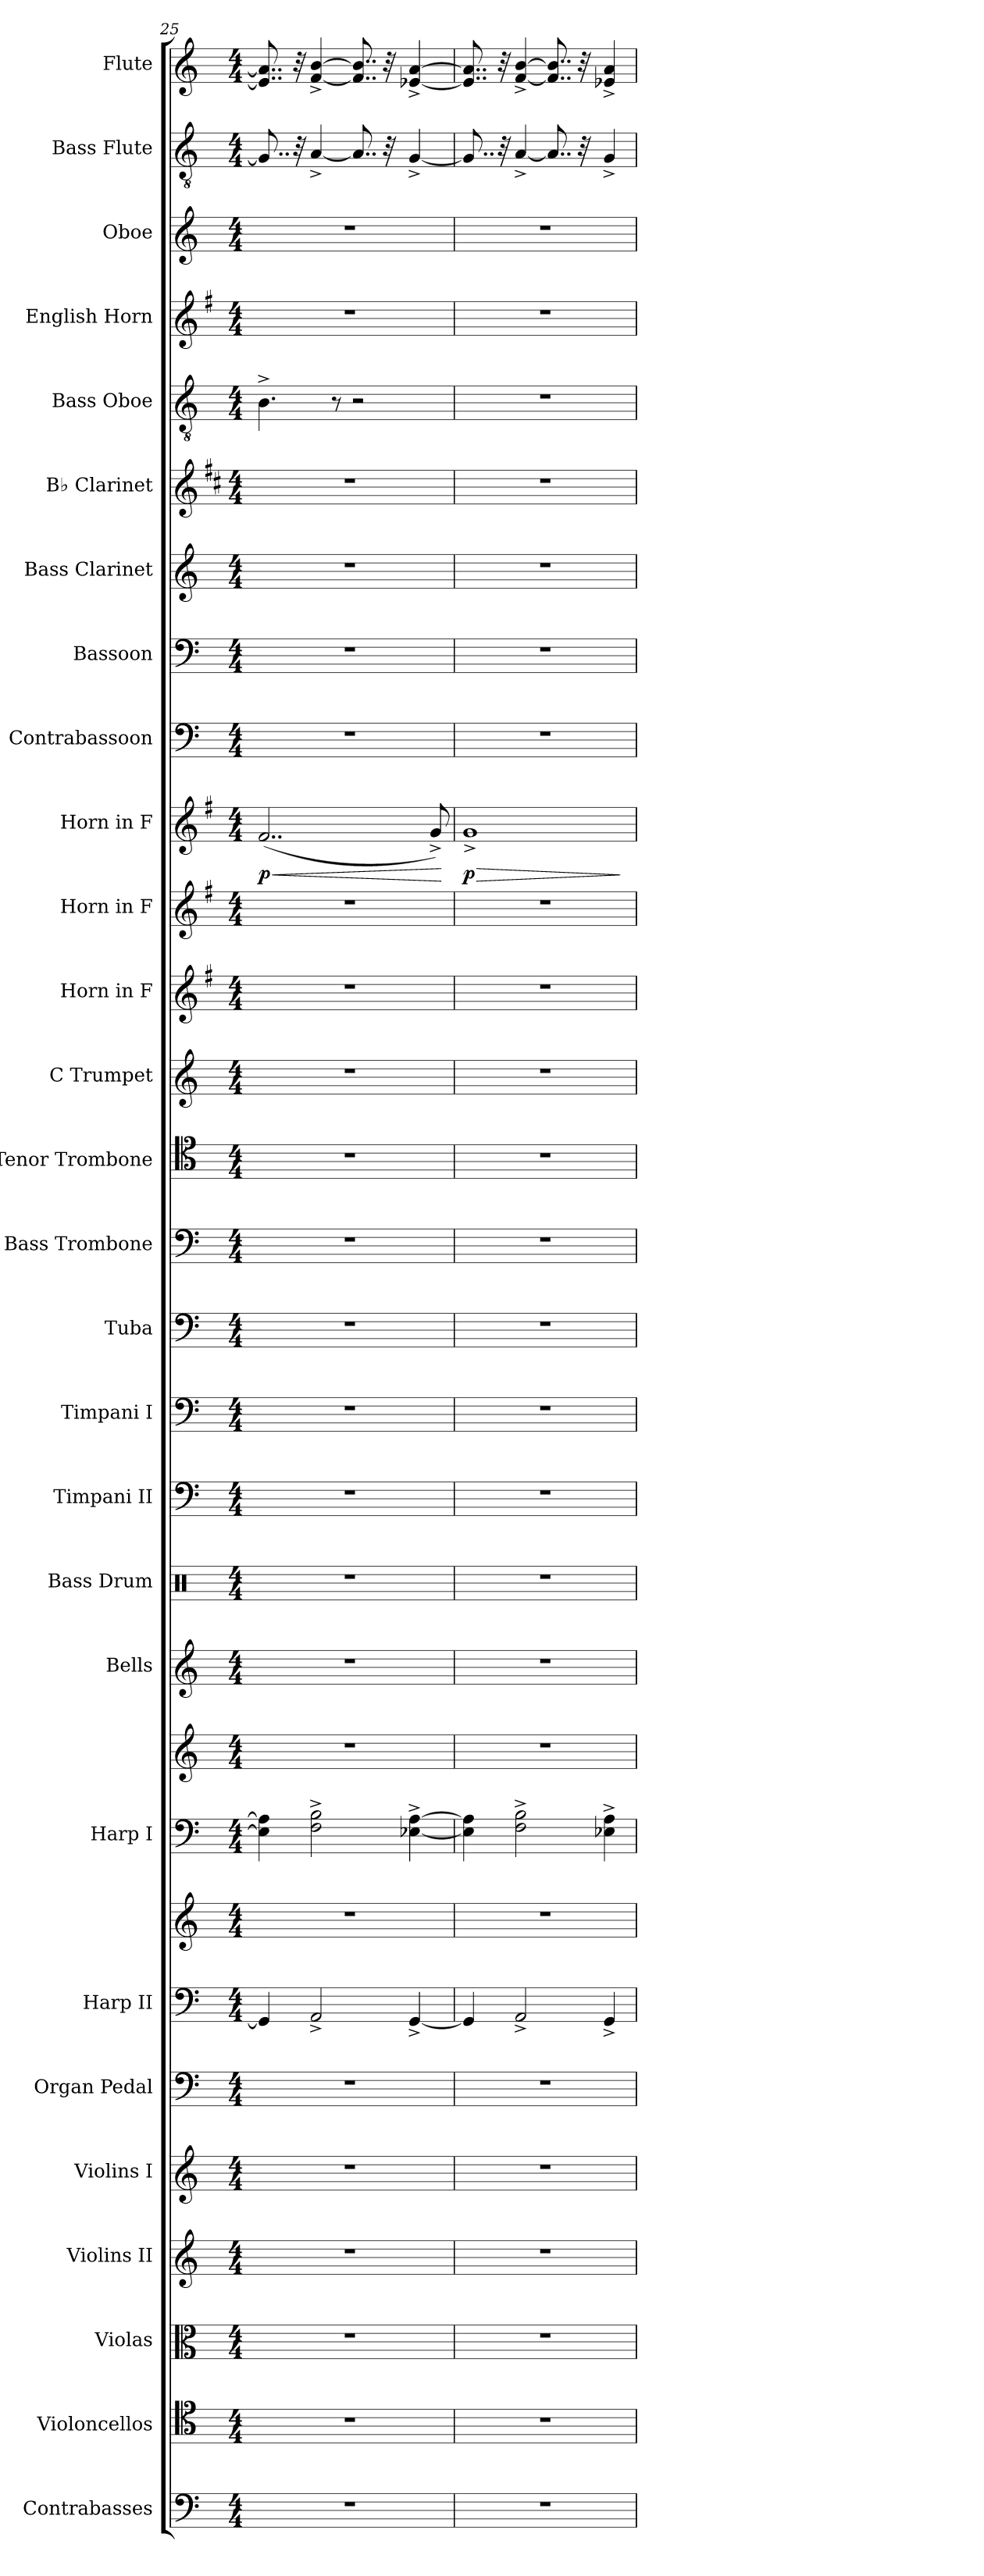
**kern	**kern	**kern	**kern	**kern	**kern	**kern	**kern	**kern	**kern	**kern	**kern	**kern	**kern	**kern	**kern	**kern	**kern	**kern	**kern	**kern	**dynam	**kern	**kern	**kern	**kern	**kern	**kern	**kern	**kern	**kern
*part28	*part27	*part26	*part25	*part24	*part23	*part22	*part22	*part21	*part21	*part20	*part19	*part18	*part17	*part16	*part15	*part14	*part13	*part12	*part11	*part10	*part10	*part9	*part8	*part7	*part6	*part5	*part4	*part3	*part2	*part1
*staff30	*staff29	*staff28	*staff27	*staff26	*staff25	*staff24	*staff23	*staff22	*staff21	*staff20	*staff19	*staff18	*staff17	*staff16	*staff15	*staff14	*staff13	*staff12	*staff11	*staff10	*staff10	*staff9	*staff8	*staff7	*staff6	*staff5	*staff4	*staff3	*staff2	*staff1
*I"Contrabasses	*I"Violoncellos	*I"Violas	*I"Violins II	*I"Violins I	*I"Organ Pedal	*I"Harp II	*	*I"Harp I	*	*I"Bells	*I"Bass Drum	*I"Timpani II	*I"Timpani I	*I"Tuba	*I"Bass Trombone	*I"Tenor Trombone	*I"C Trumpet	*I"Horn in F	*I"Horn in F	*I"Horn in F	*	*I"Contrabassoon	*I"Bassoon	*I"Bass Clarinet	*I"B♭ Clarinet	*I"Bass Oboe	*I"English Horn	*I"Oboe	*I"Bass Flute	*I"Flute
*I'Cb.	*I'Vcs.	*I'Vlas.	*I'Vlns.	*I'Vlns.	*I'Org.	*I'Hrp.	*	*I'Hrp.	*	*	*I'B. Dr.	*I'Timp.	*I'Timp.	*I'Tba.	*I'B. Tbn.	*I'T. Tbn.	*I'C Tpt.	*	*	*	*	*I'Cbsn.	*I'Bsn.	*I'B. Cl.	*I'B♭ Cl.	*	*I'E. Hn.	*I'Ob.	*I'B. Fl.	*I'Fl.
*clefF4	*clefC4	*clefC3	*clefG2	*clefG2	*clefF4	*clefF4	*clefG2	*clefF4	*clefG2	*clefG2	*clefX	*clefF4	*clefF4	*clefF4	*clefF4	*clefC4	*clefG2	*clefG2	*clefG2	*clefG2	*	*clefF4	*clefF4	*clefG2	*clefG2	*clefGv2	*clefG2	*clefG2	*clefGv2	*clefG2
*ITrd7c12	*	*	*	*	*	*	*	*	*	*	*	*	*	*	*	*	*	*ITrd4c7	*ITrd4c7	*ITrd4c7	*	*ITrd7c12	*	*ITrd8c14	*ITrd1c2	*	*ITrd4c7	*	*	*
*k[]	*k[]	*k[]	*k[]	*k[]	*k[]	*k[]	*k[]	*k[]	*k[]	*k[]	*k[]	*k[]	*k[]	*k[]	*k[]	*k[]	*k[]	*k[]	*k[]	*k[]	*	*k[]	*k[]	*k[]	*k[]	*k[]	*k[]	*k[]	*k[]	*k[]
*M4/4	*M4/4	*M4/4	*M4/4	*M4/4	*M4/4	*M4/4	*M4/4	*M4/4	*M4/4	*M4/4	*M4/4	*M4/4	*M4/4	*M4/4	*M4/4	*M4/4	*M4/4	*M4/4	*M4/4	*M4/4	*	*M4/4	*M4/4	*M4/4	*M4/4	*M4/4	*M4/4	*M4/4	*M4/4	*M4/4
=25	=25	=25	=25	=25	=25	=25	=25	=25	=25	=25	=25	=25	=25	=25	=25	=25	=25	=25	=25	=25	=25	=25	=25	=25	=25	=25	=25	=25	=25	=25
!	!	!	!	!	!	!	!	!	!	!	!	!	!	!	!	!	!	!	!	!	!LO:HP:b	!	!	!	!	!	!	!	!	!
!	!	!	!	!	!	!	!	!	!	!	!	!	!	!	!	!	!	!	!	!	!LO:DY:n=1:b	!	!	!	!	!	!	!	!	!
1r	1r	1r	1r	1r	1r	4GG/]	1r	4E-\] 4A\]	1r	1r	1r	1r	1r	1r	1r	1r	1r	1r	1r	(2..B/	< p	1r	1r	1r	1r	4.B^\	1r	1r	8..G/]	8..e-/] 8..a/]
.	.	.	.	.	.	.	.	.	.	.	.	.	.	.	.	.	.	.	.	.	.	.	.	.	.	.	.	.	32r	32r
.	.	.	.	.	.	2AA^/	.	2F\^ 2B\^	.	.	.	.	.	.	.	.	.	.	.	.	.	.	.	.	.	.	.	.	[4A^/	[4f/^ [4b/^
.	.	.	.	.	.	.	.	.	.	.	.	.	.	.	.	.	.	.	.	.	.	.	.	.	.	8r	.	.	.	.
.	.	.	.	.	.	.	.	.	.	.	.	.	.	.	.	.	.	.	.	.	.	.	.	.	.	2r	.	.	8..A/]	8..f/] 8..b/]
.	.	.	.	.	.	.	.	.	.	.	.	.	.	.	.	.	.	.	.	.	.	.	.	.	.	.	.	.	32r	32r
.	.	.	.	.	.	[4GG^/	.	[4E-X\^ [4A\^	.	.	.	.	.	.	.	.	.	.	.	.	.	.	.	.	.	.	.	.	[4G^/	[4e-X/^ [4a/^
.	.	.	.	.	.	.	.	.	.	.	.	.	.	.	.	.	.	.	.	8c^/)	.	.	.	.	.	.	.	.	.	.
.	.	.	.	.	.	.	.	.	.	.	.	.	.	.	.	.	.	.	.	.	[	.	.	.	.	.	.	.	.	.
=26	=26	=26	=26	=26	=26	=26	=26	=26	=26	=26	=26	=26	=26	=26	=26	=26	=26	=26	=26	=26	=26	=26	=26	=26	=26	=26	=26	=26	=26	=26
!	!	!	!	!	!	!	!	!	!	!	!	!	!	!	!	!	!	!	!	!	!LO:HP:b	!	!	!	!	!	!	!	!	!
!	!	!	!	!	!	!	!	!	!	!	!	!	!	!	!	!	!	!	!	!	!LO:DY:n=1:b	!	!	!	!	!	!	!	!	!
1r	1r	1r	1r	1r	1r	4GG/]	1r	4E-\] 4A\]	1r	1r	1r	1r	1r	1r	1r	1r	1r	1r	1r	1c^	> p	1r	1r	1r	1r	1r	1r	1r	8..G/]	8..e-/] 8..a/]
.	.	.	.	.	.	.	.	.	.	.	.	.	.	.	.	.	.	.	.	.	.	.	.	.	.	.	.	.	32r	32r
.	.	.	.	.	.	2AA^/	.	2F\^ 2B\^	.	.	.	.	.	.	.	.	.	.	.	.	.	.	.	.	.	.	.	.	[4A^/	[4f/^ [4b/^
.	.	.	.	.	.	.	.	.	.	.	.	.	.	.	.	.	.	.	.	.	.	.	.	.	.	.	.	.	8..A/]	8..f/] 8..b/]
.	.	.	.	.	.	.	.	.	.	.	.	.	.	.	.	.	.	.	.	.	.	.	.	.	.	.	.	.	32r	32r
.	.	.	.	.	.	4GG^/	.	4E-X\^ 4A\^	.	.	.	.	.	.	.	.	.	.	.	.	.	.	.	.	.	.	.	.	4G^/	4e-X/^ 4a/^
.	.	.	.	.	.	.	.	.	.	.	.	.	.	.	.	.	.	.	.	.	]	.	.	.	.	.	.	.	.	.
=	=	=	=	=	=	=	=	=	=	=	=	=	=	=	=	=	=	=	=	=	=	=	=	=	=	=	=	=	=	=
*-	*-	*-	*-	*-	*-	*-	*-	*-	*-	*-	*-	*-	*-	*-	*-	*-	*-	*-	*-	*-	*-	*-	*-	*-	*-	*-	*-	*-	*-	*-
